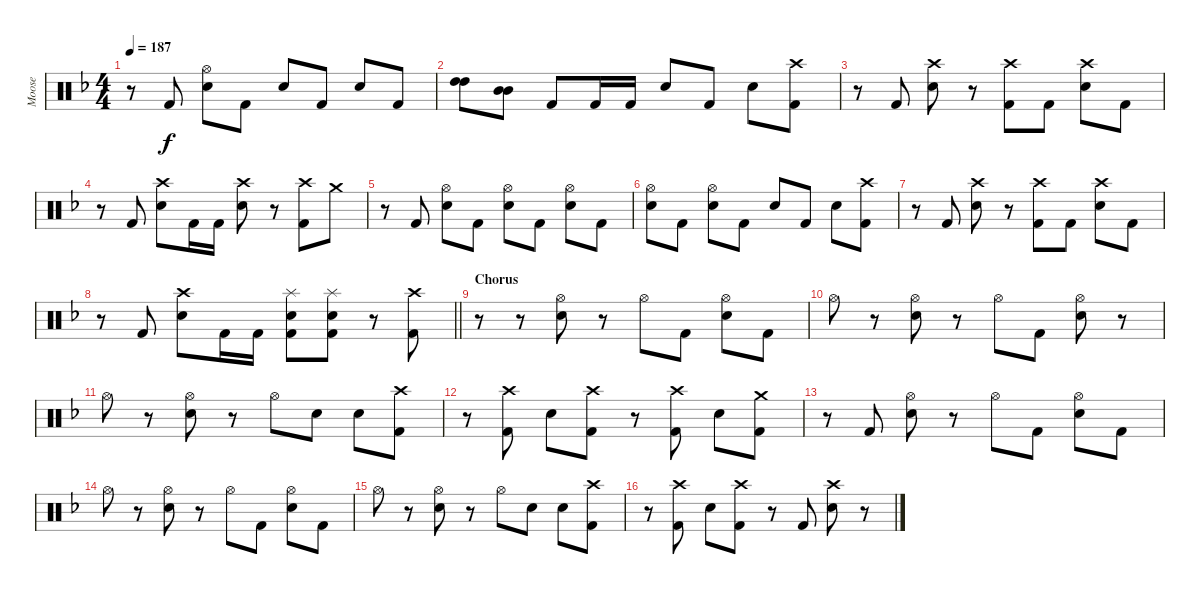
\track ("Moose" "Moose") {instrument percussion}
\staff {score}
\articulation defaults
\ts (4 4)
\tempo 187
\clef neutral
\ks dminor
r.8{dy f} "Kick (hit) 2".8 ("Hi-Hat (open)" "Electric Snare (hit)").8 "Kick (hit) 2".8 "Electric Snare (hit)".8 "Kick (hit) 2".8 "Electric Snare (hit)".8 "Kick (hit) 2".8 |
("High Tom (hit)" "High Tom (hit)").8 ("Mid Tom (hit)" "Mid Tom (hit)").8 "Kick (hit) 2".8 "Kick (hit) 2".16 "Kick (hit) 2".16 "Electric Snare (hit)".8 "Kick (hit) 2".8 "Electric Snare (hit)".8 ("Crash high (hit)" "Kick (hit) 2").8 |
r.8 "Kick (hit) 2".8 ("Crash high (hit)" "Electric Snare (hit)").8 r.8 ("Crash high (hit)" "Kick (hit) 2").8 "Kick (hit) 2".8 ("Crash high (hit)" "Electric Snare (hit)").8 "Kick (hit) 2".8 |
r.8 "Kick (hit) 2".8 ("Crash high (hit)" "Electric Snare (hit)").8 "Kick (hit) 2".16 "Kick (hit) 2".16 ("Crash high (hit)" "Electric Snare (hit)").8 r.8 ("Crash high (hit)" "Kick (hit) 2").8 "Crash medium (hit)".8 |
r.8 "Kick (hit) 2".8 ("Hi-Hat (open)" "Electric Snare (hit)").8 "Kick (hit) 2".8 ("Hi-Hat (open)" "Electric Snare (hit)").8 "Kick (hit) 2".8 ("Hi-Hat (open)" "Electric Snare (hit)").8 "Kick (hit) 2".8 |
("Hi-Hat (open)" "Electric Snare (hit)").8 "Kick (hit) 2".8 ("Hi-Hat (open)" "Electric Snare (hit)").8 "Kick (hit) 2".8 "Electric Snare (hit)".8 "Kick (hit) 2".8 "Electric Snare (hit)".8 ("Crash high (hit)" "Kick (hit) 2").8 |
r.8 "Kick (hit) 2".8 ("Crash high (hit)" "Electric Snare (hit)").8 r.8 ("Crash high (hit)" "Kick (hit) 2").8 "Kick (hit) 2".8 ("Crash high (hit)" "Electric Snare (hit)").8 "Kick (hit) 2".8 |
\barLineRight lightlight
r.8 "Kick (hit) 2".8 ("Crash high (hit)" "Electric Snare (hit)").8 "Kick (hit) 2".16 "Kick (hit) 2".16 ("Splash (hit)" "Electric Snare (hit)" "Kick (hit) 2").8 ("Splash (hit)" "Electric Snare (hit)" "Kick (hit) 2").8 r.8 ("Crash high (hit)" "Kick (hit) 2").8 |
\section ("" "Chorus")
r.8 r.8 ("Hi-Hat (open)" "Electric Snare (hit)").8 r.8 "Hi-Hat (open)".8 "Kick (hit) 2".8 ("Hi-Hat (open)" "Electric Snare (hit)").8 "Kick (hit) 2".8 |
"Hi-Hat (open)".8 r.8 ("Hi-Hat (open)" "Electric Snare (hit)").8 r.8 "Hi-Hat (open)".8 "Kick (hit) 2".8 ("Hi-Hat (open)" "Electric Snare (hit)").8 r.8 |
"Hi-Hat (open)".8 r.8 ("Hi-Hat (open)" "Electric Snare (hit)").8 r.8 "Hi-Hat (open)".8 "Electric Snare (hit)".8 "Electric Snare (hit)".8 ("Crash high (hit)" "Kick (hit) 2").8 |
r.8 ("Crash high (hit)" "Kick (hit) 2").8 "Electric Snare (hit)".8 ("Crash high (hit)" "Kick (hit) 2").8 r.8 ("Crash high (hit)" "Kick (hit) 2").8 "Electric Snare (hit)".8 ("Crash medium (hit)" "Kick (hit) 2").8 |
r.8 "Kick (hit) 2".8 ("Hi-Hat (open)" "Electric Snare (hit)").8 r.8 "Hi-Hat (open)".8 "Kick (hit) 2".8 ("Hi-Hat (open)" "Electric Snare (hit)").8 "Kick (hit) 2".8 |
"Hi-Hat (open)".8 r.8 ("Hi-Hat (open)" "Electric Snare (hit)").8 r.8 "Hi-Hat (open)".8 "Kick (hit) 2".8 ("Hi-Hat (open)" "Electric Snare (hit)").8 "Kick (hit) 2".8 |
"Hi-Hat (open)".8 r.8 ("Hi-Hat (open)" "Electric Snare (hit)").8 r.8 "Hi-Hat (open)".8 "Electric Snare (hit)".8 "Electric Snare (hit)".8 ("Crash high (hit)" "Kick (hit) 2").8 |
r.8 ("Crash high (hit)" "Kick (hit) 2").8 "Electric Snare (hit)".8 ("Crash high (hit)" "Kick (hit) 2").8 r.8 "Kick (hit) 2".8 ("Crash high (hit)" "Electric Snare (hit)").8 r.8
